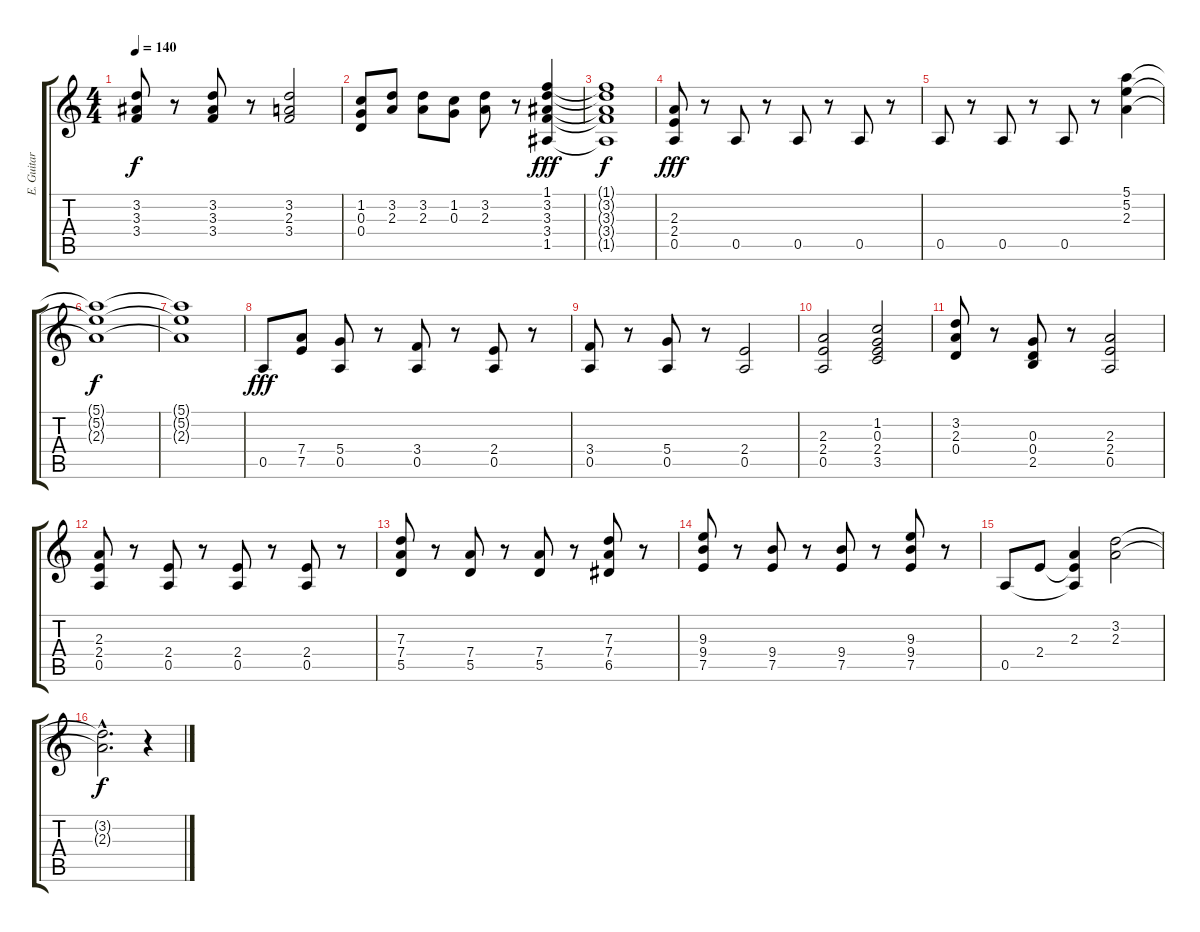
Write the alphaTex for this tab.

\track ("E. Guitar 2" "E. Guitar ") {instrument distortionguitar}
\staff {score tabs}
\tuning (E4 B3 G3 D3 A2 D2) {hide}
\ts (4 4)
\tempo 140
\clef g2
\ks c
(3.2 3.3 3.4).8{dy f} r.8 (3.2 3.3 3.4).8 r.8 (3.2 2.3 3.4).2 |
(1.2 0.3 0.4).8 (3.2 2.3).8 (3.2 2.3).8 (1.2 0.3).8 (3.2 2.3).8 r.8 (1.1 3.2 3.3 3.4 1.5).4{dy fff} |
(1.1{t} 3.2{t} 3.3{t} 3.4{t} 1.5{t}).1{dy f} |
(2.3 2.4 0.5).8{dy fff} r.8 0.5.8 r.8 0.5.8 r.8 0.5.8 r.8 |
0.5.8 r.8 0.5.8 r.8 0.5.8 r.8 (5.1 5.2 2.3).4 |
(5.1{t} 5.2{t} 2.3{t}).1{dy f} |
(5.1{t} 5.2{t} 2.3{t}).1 |
0.5.8{dy fff} (7.4 7.5).8 (5.4 0.5).8 r.8 (3.4 0.5).8 r.8 (2.4 0.5).8 r.8 |
(3.4 0.5).8 r.8 (5.4 0.5).8 r.8 (2.4 0.5).2 |
(2.3 2.4 0.5).2 (1.2 0.3 2.4 3.5).2 |
(3.2 2.3 0.4).8 r.8 (0.3 0.4 2.5).8 r.8 (2.3 2.4 0.5).2 |
(2.3 2.4 0.5).8 r.8 (2.4 0.5).8 r.8 (2.4 0.5).8 r.8 (2.4 0.5).8 r.8 |
(7.3 7.4 5.5).8 r.8 (7.4 5.5).8 r.8 (7.4 5.5).8 r.8 (7.3 7.4 6.5).8 r.8 |
(9.3 9.4 7.5).8 r.8 (9.4 7.5).8 r.8 (9.4 7.5).8 r.8 (9.3 9.4 7.5).8 r.8 |
0.5.8 2.4.8 (2.3 2.4{t} 0.5{t}).4 (3.2 2.3).2 |
(3.2{hac t} 2.3{hac t}).2{d dy f} r.4
